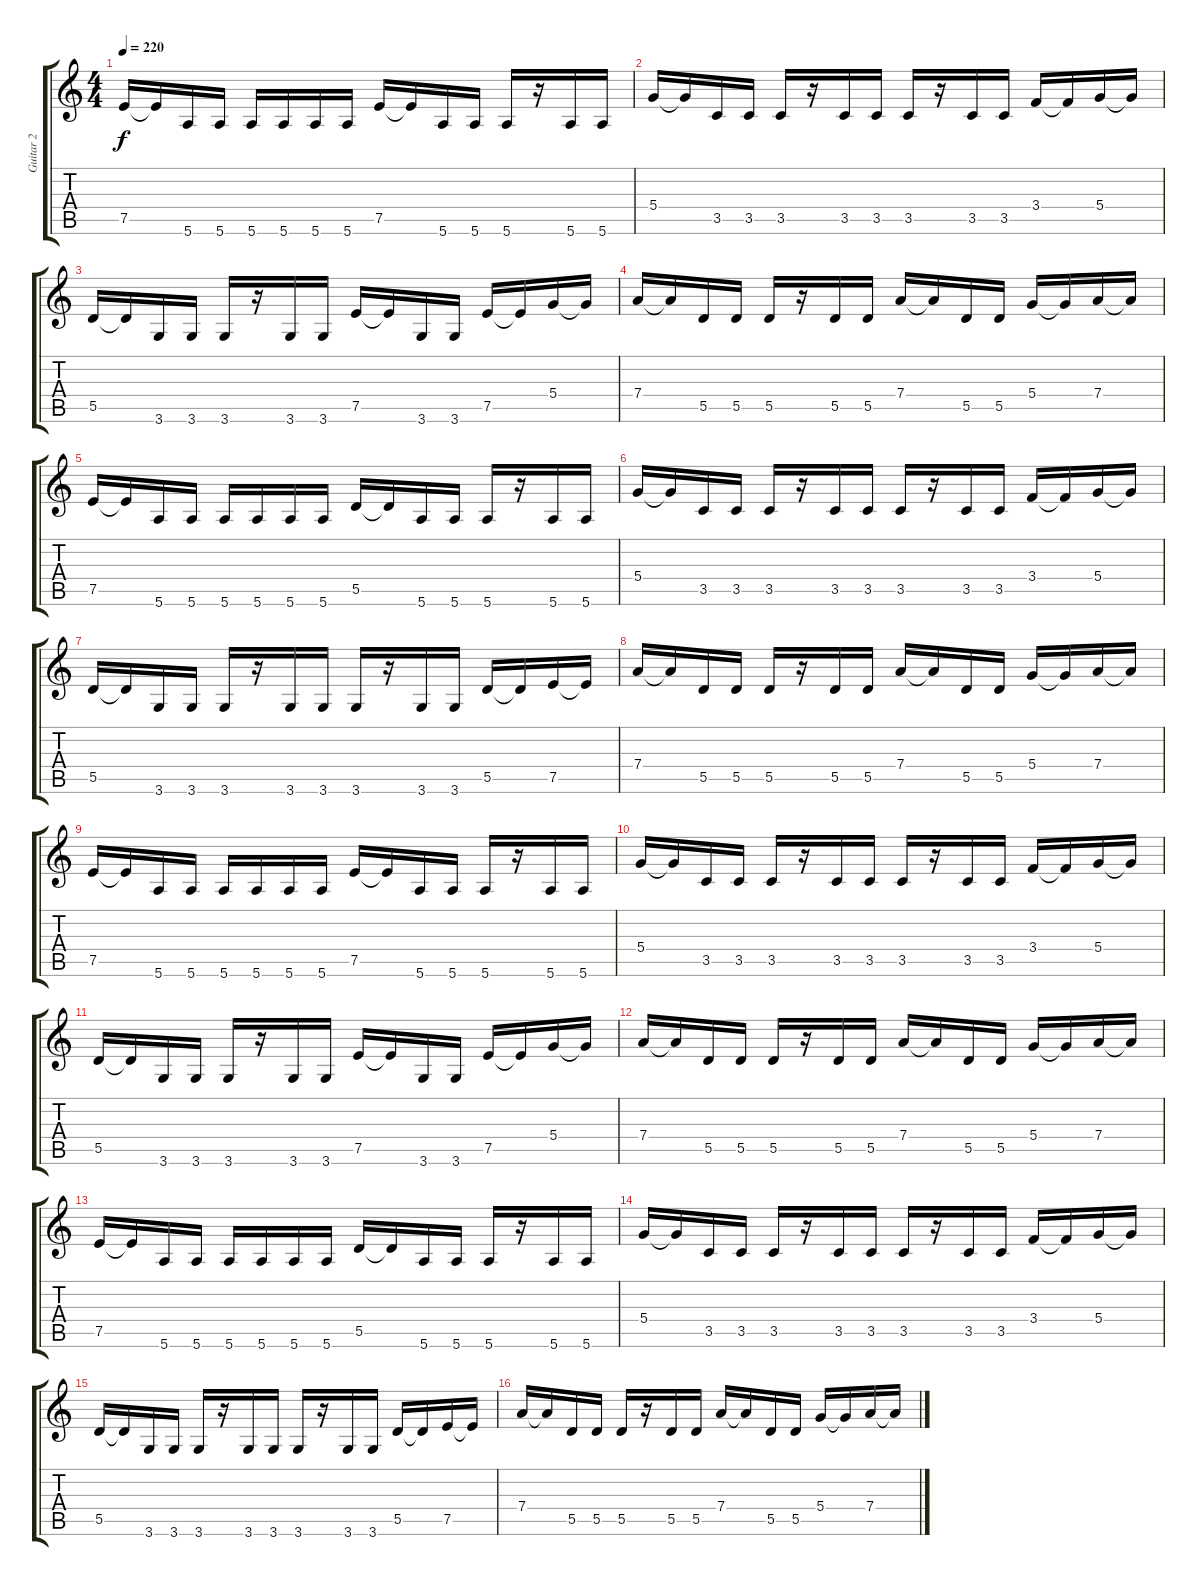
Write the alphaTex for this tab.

\track ("Guitar 2" "Guitar 2") {instrument distortionguitar}
\staff {score tabs}
\tuning (E4 B3 G3 D3 A2 E2) {hide}
\ts (4 4)
\tempo 220
\clef g2
\ks c
7.5.16{dy f} 7.5{t}.16 5.6.16 5.6.16 5.6.16 5.6.16 5.6.16 5.6.16 7.5.16 7.5{t}.16 5.6.16 5.6.16 5.6.16 r.16 5.6.16 5.6.16 |
5.4.16 5.4{t}.16 3.5.16 3.5.16 3.5.16 r.16 3.5.16 3.5.16 3.5.16 r.16 3.5.16 3.5.16 3.4.16 3.4{t}.16 5.4.16 5.4{t}.16 |
5.5.16 5.5{t}.16 3.6.16 3.6.16 3.6.16 r.16 3.6.16 3.6.16 7.5.16 7.5{t}.16 3.6.16 3.6.16 7.5.16 7.5{t}.16 5.4.16 5.4{t}.16 |
7.4.16 7.4{t}.16 5.5.16 5.5.16 5.5.16 r.16 5.5.16 5.5.16 7.4.16 7.4{t}.16 5.5.16 5.5.16 5.4.16 5.4{t}.16 7.4.16 7.4{t}.16 |
7.5.16 7.5{t}.16 5.6.16 5.6.16 5.6.16 5.6.16 5.6.16 5.6.16 5.5.16 5.5{t}.16 5.6.16 5.6.16 5.6.16 r.16 5.6.16 5.6.16 |
5.4.16 5.4{t}.16 3.5.16 3.5.16 3.5.16 r.16 3.5.16 3.5.16 3.5.16 r.16 3.5.16 3.5.16 3.4.16 3.4{t}.16 5.4.16 5.4{t}.16 |
5.5.16 5.5{t}.16 3.6.16 3.6.16 3.6.16 r.16 3.6.16 3.6.16 3.6.16 r.16 3.6.16 3.6.16 5.5.16 5.5{t}.16 7.5.16 7.5{t}.16 |
7.4.16 7.4{t}.16 5.5.16 5.5.16 5.5.16 r.16 5.5.16 5.5.16 7.4.16 7.4{t}.16 5.5.16 5.5.16 5.4.16 5.4{t}.16 7.4.16 7.4{t}.16 |
7.5.16 7.5{t}.16 5.6.16 5.6.16 5.6.16 5.6.16 5.6.16 5.6.16 7.5.16 7.5{t}.16 5.6.16 5.6.16 5.6.16 r.16 5.6.16 5.6.16 |
5.4.16 5.4{t}.16 3.5.16 3.5.16 3.5.16 r.16 3.5.16 3.5.16 3.5.16 r.16 3.5.16 3.5.16 3.4.16 3.4{t}.16 5.4.16 5.4{t}.16 |
5.5.16 5.5{t}.16 3.6.16 3.6.16 3.6.16 r.16 3.6.16 3.6.16 7.5.16 7.5{t}.16 3.6.16 3.6.16 7.5.16 7.5{t}.16 5.4.16 5.4{t}.16 |
7.4.16 7.4{t}.16 5.5.16 5.5.16 5.5.16 r.16 5.5.16 5.5.16 7.4.16 7.4{t}.16 5.5.16 5.5.16 5.4.16 5.4{t}.16 7.4.16 7.4{t}.16 |
7.5.16 7.5{t}.16 5.6.16 5.6.16 5.6.16 5.6.16 5.6.16 5.6.16 5.5.16 5.5{t}.16 5.6.16 5.6.16 5.6.16 r.16 5.6.16 5.6.16 |
5.4.16 5.4{t}.16 3.5.16 3.5.16 3.5.16 r.16 3.5.16 3.5.16 3.5.16 r.16 3.5.16 3.5.16 3.4.16 3.4{t}.16 5.4.16 5.4{t}.16 |
5.5.16 5.5{t}.16 3.6.16 3.6.16 3.6.16 r.16 3.6.16 3.6.16 3.6.16 r.16 3.6.16 3.6.16 5.5.16 5.5{t}.16 7.5.16 7.5{t}.16 |
7.4.16 7.4{t}.16 5.5.16 5.5.16 5.5.16 r.16 5.5.16 5.5.16 7.4.16 7.4{t}.16 5.5.16 5.5.16 5.4.16 5.4{t}.16 7.4.16 7.4{t}.16
